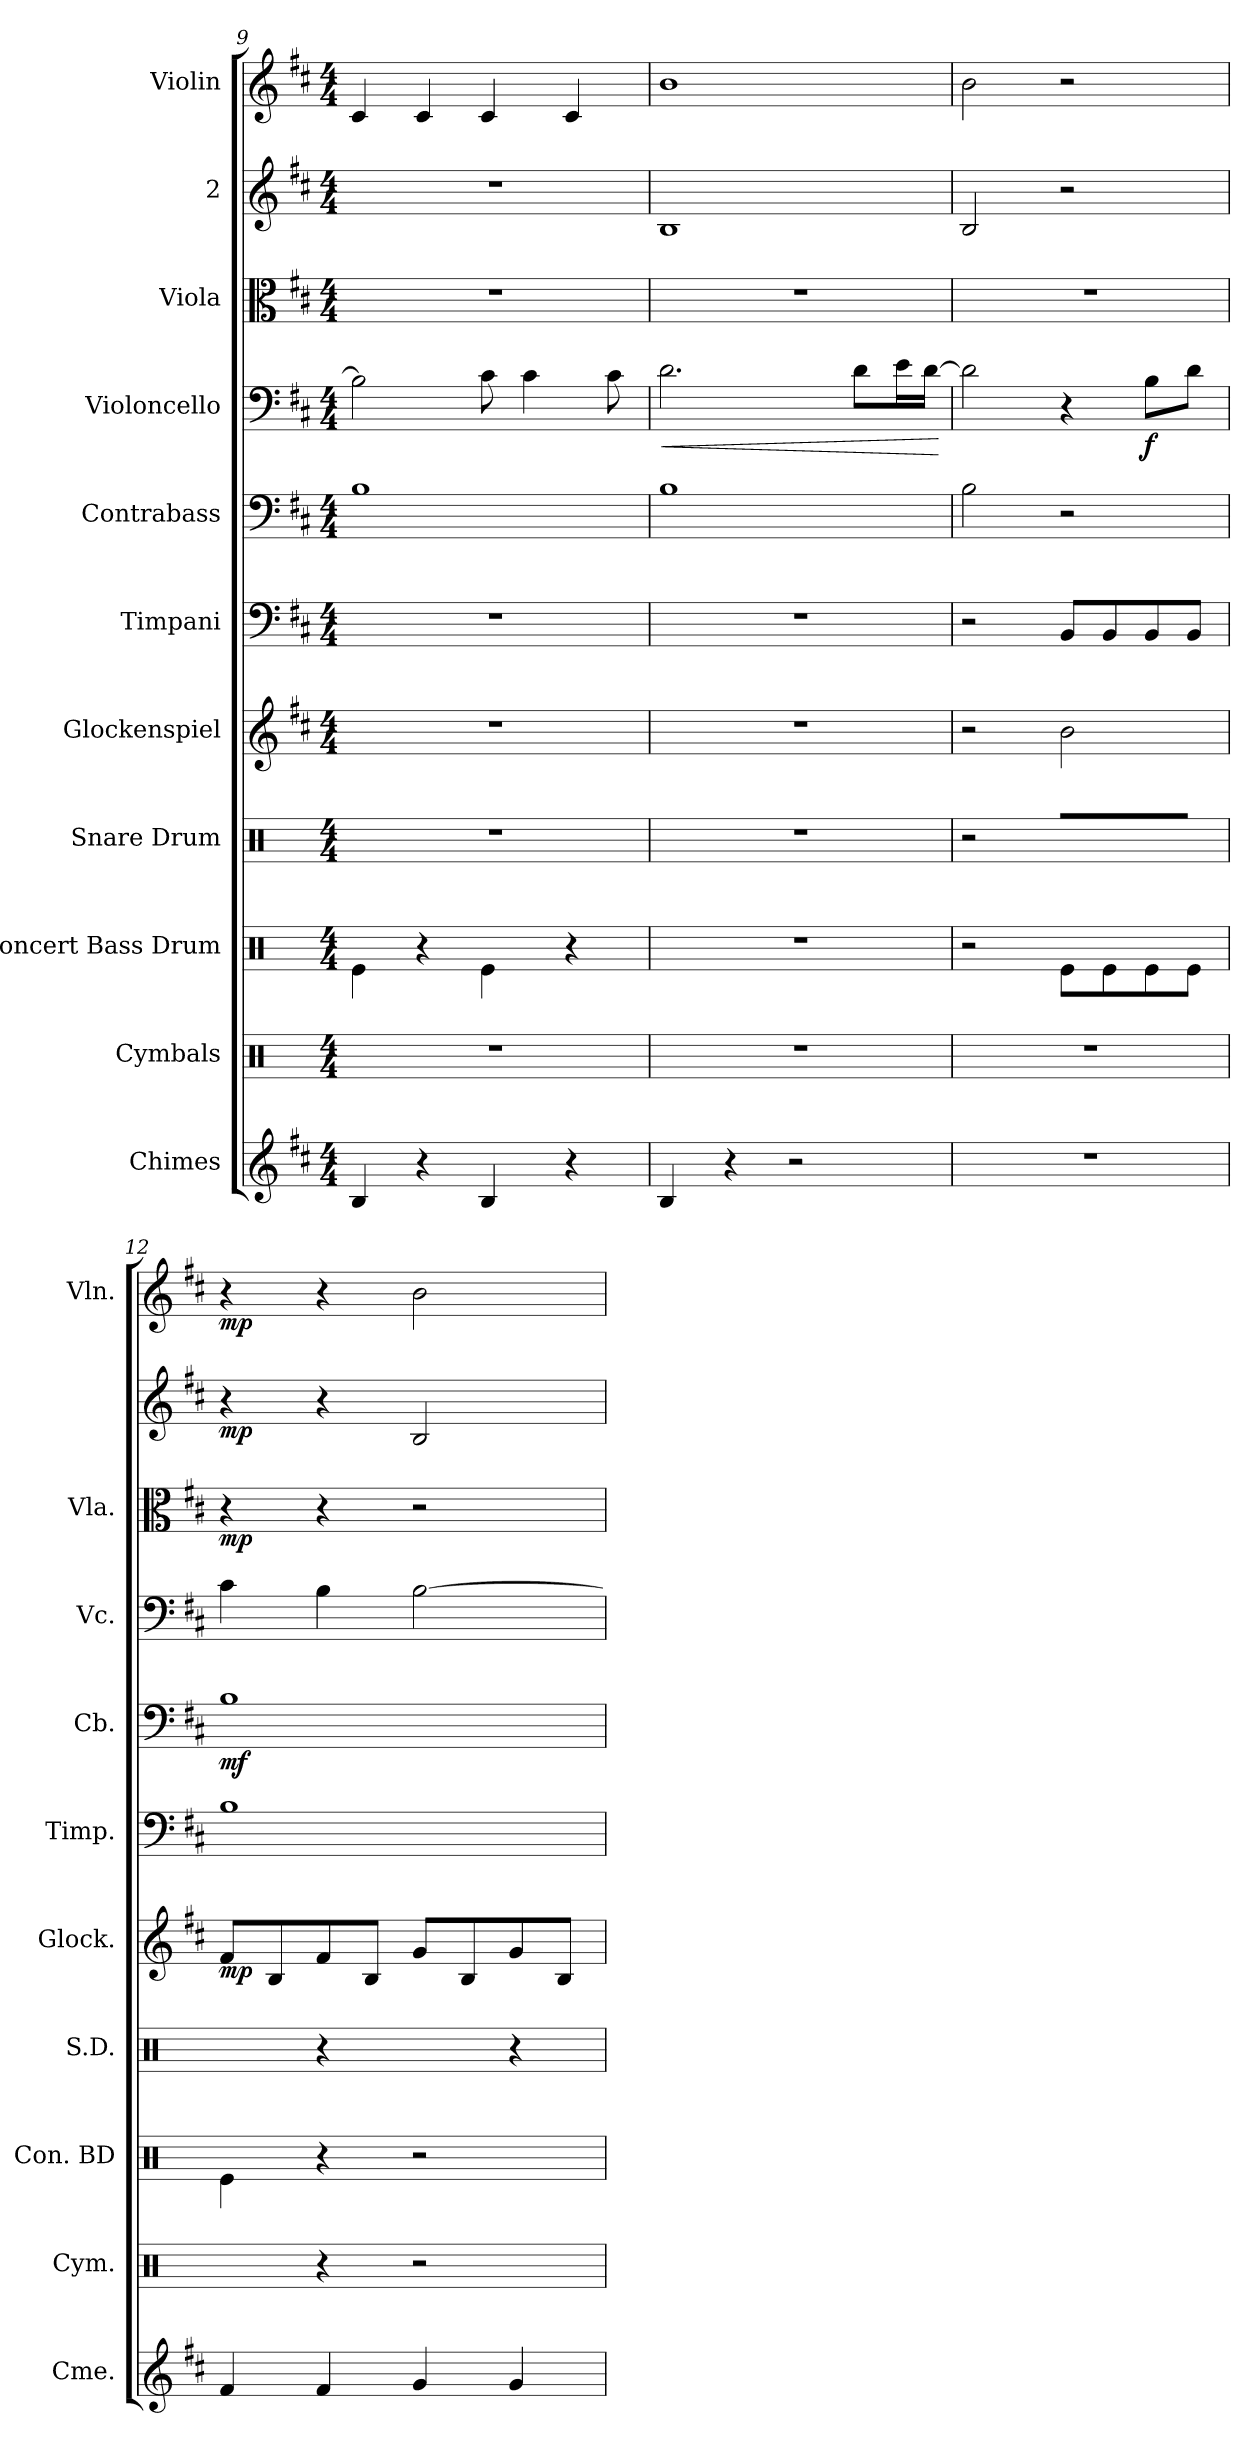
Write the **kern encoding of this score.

**kern	**kern	**kern	**kern	**kern	**dynam	**kern	**kern	**dynam	**kern	**dynam	**kern	**dynam	**kern	**dynam	**kern	**dynam
*part11	*part10	*part9	*part8	*part7	*part7	*part6	*part5	*part5	*part4	*part4	*part3	*part3	*part2	*part2	*part1	*part1
*staff11	*staff10	*staff9	*staff8	*staff7	*staff7	*staff6	*staff5	*staff5	*staff4	*staff4	*staff3	*staff3	*staff2	*staff2	*staff1	*staff1
*I"Chimes	*I"Cymbals	*I"Concert Bass Drum	*I"Snare Drum	*I"Glockenspiel	*	*I"Timpani	*I"Contrabass	*	*I"Violoncello	*	*I"Viola	*	*I"2	*	*I"Violin	*
*I'Cme.	*I'Cym.	*I'Con. BD	*I'S.D.	*I'Glock.	*	*I'Timp.	*I'Cb.	*	*I'Vc.	*	*I'Vla.	*	*	*	*I'Vln.	*
*clefG2	*clefX	*clefX	*clefX	*clefG2	*	*clefF4	*clefF4	*	*clefF4	*	*clefC3	*	*clefG2	*	*clefG2	*
*	*	*	*	*ITrd-14c-24	*	*	*ITrd7c12	*	*	*	*	*	*	*	*	*
*k[f#c#]	*k[]	*k[]	*k[]	*k[f#c#]	*	*k[f#c#]	*k[f#c#]	*	*k[f#c#]	*	*k[f#c#]	*	*k[f#c#]	*	*k[f#c#]	*
*M4/4	*M4/4	*M4/4	*M4/4	*M4/4	*	*M4/4	*M4/4	*	*M4/4	*	*M4/4	*	*M4/4	*	*M4/4	*
=9	=9	=9	=9	=9	=9	=9	=9	=9	=9	=9	=9	=9	=9	=9	=9	=9
4B/	1r	4Re\	1r	1r	.	1r	1BB	.	2B\]	.	1r	.	1r	.	4c#/	.
4r	.	4r	.	.	.	.	.	.	.	.	.	.	.	.	4c#/	.
4B/	.	4Re\	.	.	.	.	.	.	8c#\	.	.	.	.	.	4c#/	.
.	.	.	.	.	.	.	.	.	4c#\	.	.	.	.	.	.	.
4r	.	4r	.	.	.	.	.	.	.	.	.	.	.	.	4c#/	.
.	.	.	.	.	.	.	.	.	8c#\	.	.	.	.	.	.	.
=10	=10	=10	=10	=10	=10	=10	=10	=10	=10	=10	=10	=10	=10	=10	=10	=10
!	!	!	!	!	!	!	!	!	!	!LO:HP:b	!	!	!	!	!	!
4B/	1r	1r	1r	1r	.	1r	1BB	.	2.d\	<	1r	.	1B	.	1b	.
4r	.	.	.	.	.	.	.	.	.	.	.	.	.	.	.	.
2r	.	.	.	.	.	.	.	.	.	.	.	.	.	.	.	.
.	.	.	.	.	.	.	.	.	8d\L	.	.	.	.	.	.	.
.	.	.	.	.	.	.	.	.	16e\L	.	.	.	.	.	.	.
.	.	.	.	.	.	.	.	.	[16d\JJ	.	.	.	.	.	.	.
.	.	.	.	.	.	.	.	.	.	[	.	.	.	.	.	.
=11	=11	=11	=11	=11	=11	=11	=11	=11	=11	=11	=11	=11	=11	=11	=11	=11
1r	1r	2r	2r	2r	.	2r	2BB\	.	2d\]	.	1r	.	2B/	.	2b\	.
!	!	!	!LO:N:head=diamond	!	!	!	!	!	!	!	!	!	!	!	!	!
.	.	8Re\L	8R/L	2bbb\	.	8BB/L	2r	.	4r	.	.	.	2r	.	2r	.
!	!	!	!LO:N:head=diamond	!	!	!	!	!	!	!	!	!	!	!	!	!
.	.	8Re\	8R/	.	.	8BB/	.	.	.	.	.	.	.	.	.	.
!	!	!	!LO:N:head=diamond	!	!	!	!	!	!	!LO:DY:b	!	!	!	!	!	!
.	.	8Re\	8R/	.	.	8BB/	.	.	8B\L	f	.	.	.	.	.	.
!	!	!	!LO:N:head=diamond	!	!	!	!	!	!	!	!	!	!	!	!	!
.	.	8Re\J	8R/J	.	.	8BB/J	.	.	8d\J	.	.	.	.	.	.	.
!!LO:PB:g=z
=12	=12	=12	=12	=12	=12	=12	=12	=12	=12	=12	=12	=12	=12	=12	=12	=12
!	!	!	!	!	!LO:DY:b	!	!	!LO:DY:b	!	!	!	!LO:DY:b	!	!LO:DY:b	!	!LO:DY:b
4f#/	4R/	4Re\	4R/	8fff#/L	mp	1B	1BB	mf	4c#\	.	4r	mp	4r	mp	4r	mp
.	.	.	.	8bb/	.	.	.	.	.	.	.	.	.	.	.	.
4f#/	4r	4r	4r	8fff#/	.	.	.	.	4B\	.	4r	.	4r	.	4r	.
.	.	.	.	8bb/J	.	.	.	.	.	.	.	.	.	.	.	.
4g/	2r	2r	4R/	8ggg/L	.	.	.	.	[2B\	.	2r	.	2B/	.	2b\	.
.	.	.	.	8bb/	.	.	.	.	.	.	.	.	.	.	.	.
4g/	.	.	4r	8ggg/	.	.	.	.	.	.	.	.	.	.	.	.
.	.	.	.	8bb/J	.	.	.	.	.	.	.	.	.	.	.	.
=	=	=	=	=	=	=	=	=	=	=	=	=	=	=	=	=
*-	*-	*-	*-	*-	*-	*-	*-	*-	*-	*-	*-	*-	*-	*-	*-	*-
